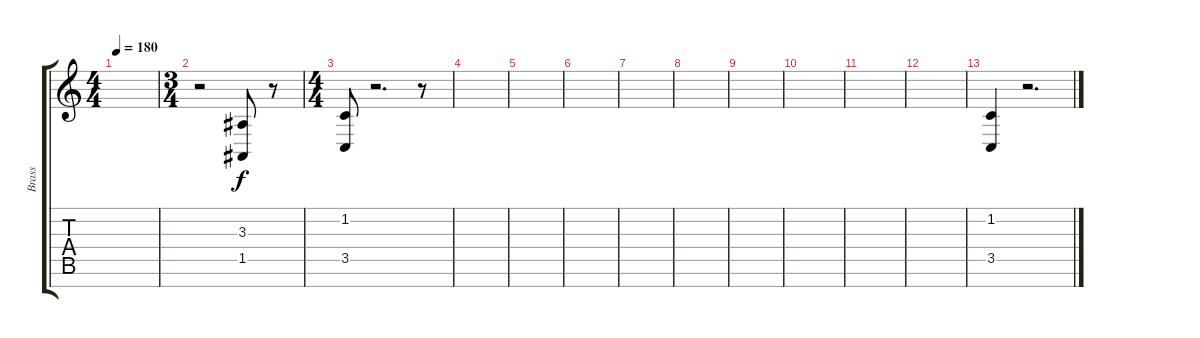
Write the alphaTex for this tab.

\track ("Brass" "Brass") {instrument brasssection}
\staff {score tabs}
\tuning (E4 B3 G3 D3 A2 E2 B1) {hide}
\ts (4 4)
\tempo 180
\clef g2
\ks c
|
\ts (3 4)
r.2 (3.3 1.5).8 r.8 |
\ts (4 4)
(1.2 3.5).8 r.2{d} r.8 |
|
|
|
|
|
|
|
|
|
(1.2 3.5).4 r.2{d}
